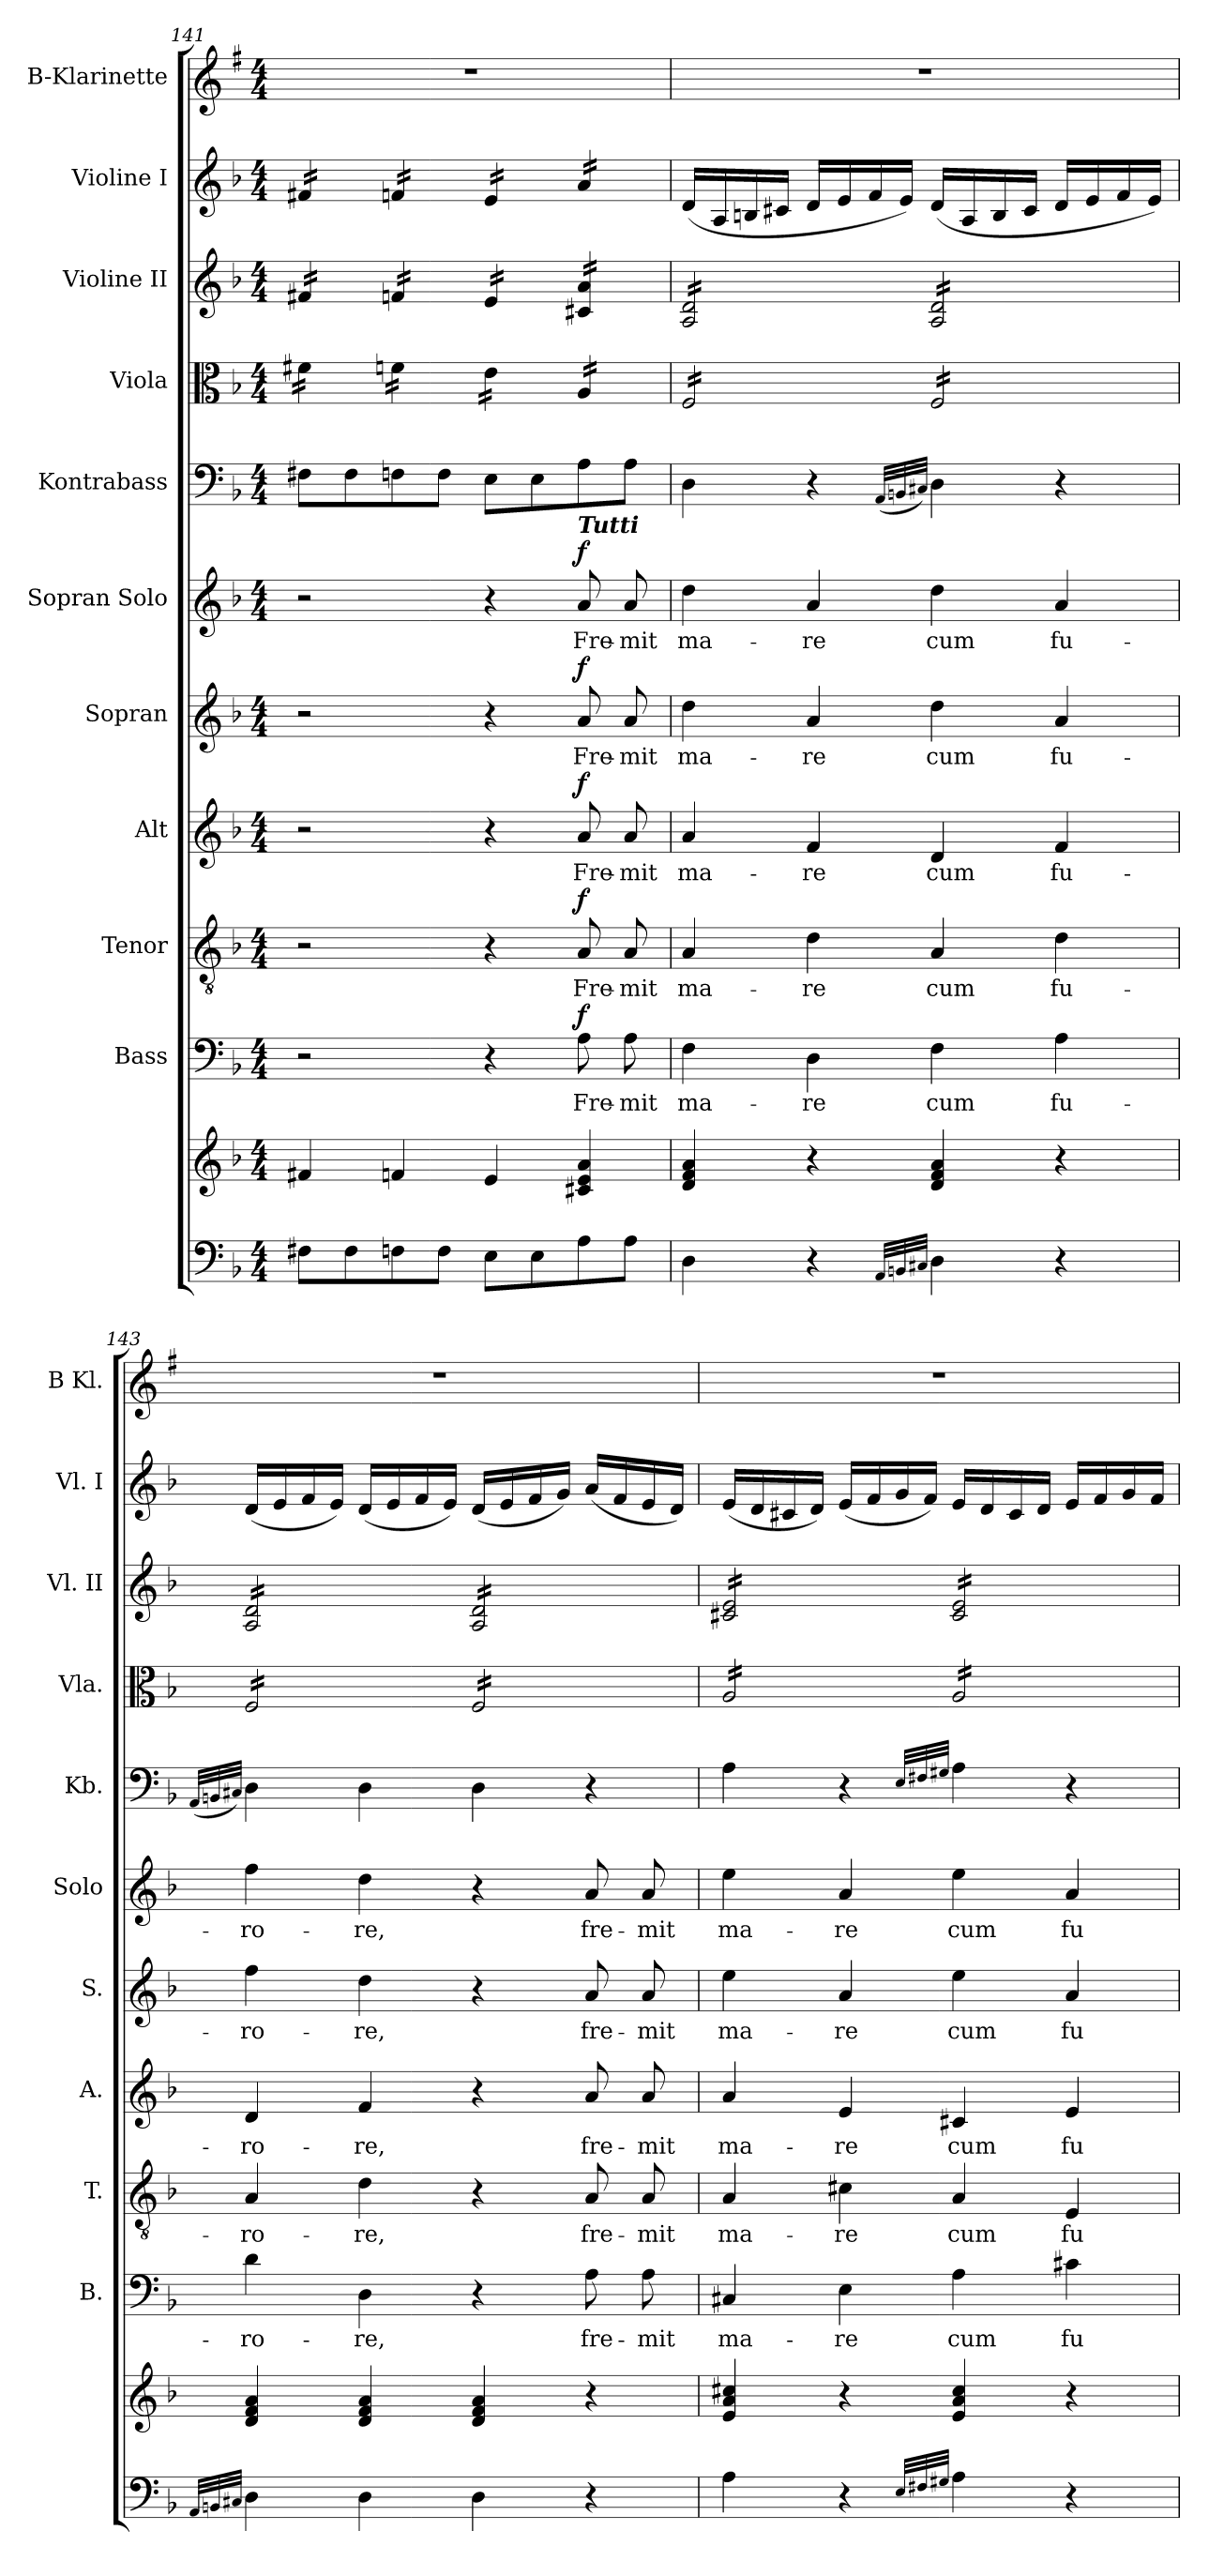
**kern	**kern	**kern	**text	**dynam	**kern	**text	**dynam	**kern	**text	**dynam	**kern	**text	**dynam	**kern	**text	**dynam	**kern	**kern	**kern	**kern	**kern
*part11	*part11	*part10	*part10	*part10	*part9	*part9	*part9	*part8	*part8	*part8	*part7	*part7	*part7	*part6	*part6	*part6	*part5	*part4	*part3	*part2	*part1
*staff12	*staff11	*staff10	*staff10	*staff10	*staff9	*staff9	*staff9	*staff8	*staff8	*staff8	*staff7	*staff7	*staff7	*staff6	*staff6	*staff6	*staff5	*staff4	*staff3	*staff2	*staff1
*	*	*I"Bass	*	*	*I"Tenor	*	*	*I"Alt	*	*	*I"Sopran	*	*	*I"Sopran Solo	*	*	*I"Kontrabass	*I"Viola	*I"Violine II	*I"Violine I	*I"B-Klarinette
*	*	*I'B.	*	*	*I'T.	*	*	*I'A.	*	*	*I'S.	*	*	*I'Solo	*	*	*I'Kb.	*I'Vla.	*I'Vl. II	*I'Vl. I	*I'B Kl.
*clefF4	*clefG2	*clefF4	*	*	*clefGv2	*	*	*clefG2	*	*	*clefG2	*	*	*clefG2	*	*	*clefF4	*clefC3	*clefG2	*clefG2	*clefG2
*	*	*	*	*	*	*	*	*	*	*	*	*	*	*	*	*	*ITrd7c12	*	*	*	*ITrd1c2
*k[b-]	*k[b-]	*k[b-]	*	*	*k[b-]	*	*	*k[b-]	*	*	*k[b-]	*	*	*k[b-]	*	*	*k[b-]	*k[b-]	*k[b-]	*k[b-]	*k[b-]
*F:	*F:	*F:	*	*	*F:	*	*	*F:	*	*	*F:	*	*	*F:	*	*	*F:	*F:	*F:	*F:	*F:
*M4/4	*M4/4	*M4/4	*	*	*M4/4	*	*	*M4/4	*	*	*M4/4	*	*	*M4/4	*	*	*M4/4	*M4/4	*M4/4	*M4/4	*M4/4
=141	=141	=141	=141	=141	=141	=141	=141	=141	=141	=141	=141	=141	=141	=141	=141	=141	=141	=141	=141	=141	=141
*	*	*	*	*	*	*	*	*	*	*	*	*	*	*	*	*	*	*tremolo	*	*	*
*	*	*	*	*	*	*	*	*	*	*	*	*	*	*	*	*	*	*	*tremolo	*	*
*	*	*	*	*	*	*	*	*	*	*	*	*	*	*	*	*	*	*	*	*tremolo	*
8F#X\L	4f#X/	2r	.	.	2r	.	.	2r	.	.	2r	.	.	2r	.	.	8FF#X\L	16f#X\LL	16f#X/LL	16f#X/LL	1r
.	.	.	.	.	.	.	.	.	.	.	.	.	.	.	.	.	.	16f#X\	16f#X/	16f#X/	.
8F#\	.	.	.	.	.	.	.	.	.	.	.	.	.	.	.	.	8FF#\	16f#X\	16f#X/	16f#X/	.
.	.	.	.	.	.	.	.	.	.	.	.	.	.	.	.	.	.	16f#X\JJ	16f#X/JJ	16f#X/JJ	.
8Fn\	4fn/	.	.	.	.	.	.	.	.	.	.	.	.	.	.	.	8FFn\	16fn\LL	16fn/LL	16fn/LL	.
.	.	.	.	.	.	.	.	.	.	.	.	.	.	.	.	.	.	16fn\	16fn/	16fn/	.
8F\J	.	.	.	.	.	.	.	.	.	.	.	.	.	.	.	.	8FF\J	16fn\	16fn/	16fn/	.
.	.	.	.	.	.	.	.	.	.	.	.	.	.	.	.	.	.	16fn\JJ	16fn/JJ	16fn/JJ	.
8E\L	4e/	4r	.	.	4r	.	.	4r	.	.	4r	.	.	4r	.	.	8EE\L	16e\LL	16e/LL	16e/LL	.
.	.	.	.	.	.	.	.	.	.	.	.	.	.	.	.	.	.	16e\	16e/	16e/	.
8E\	.	.	.	.	.	.	.	.	.	.	.	.	.	.	.	.	8EE\	16e\	16e/	16e/	.
.	.	.	.	.	.	.	.	.	.	.	.	.	.	.	.	.	.	16e\JJ	16e/JJ	16e/JJ	.
!	!	!	!	!	!	!	!	!	!	!	!	!	!	!LO:TX:a:Bi:t=Tutti	!	!	!	!	!	!	!
!	!	!	!LO:LY:b	!LO:DY:a	!	!LO:LY:b	!LO:DY:a	!	!LO:LY:b	!LO:DY:a	!	!LO:LY:b	!LO:DY:a	!	!LO:LY:b	!LO:DY:a	!	!	!	!	!
8A\	4c#X/ 4e/ 4a/	8A\	Fre-	f	8A/	Fre-	f	8a/	Fre-	f	8a/	Fre-	f	8a/	Fre-	f	8AA\	16A/LL	16c#X/ 16a/LL	16a/LL	.
.	.	.	.	.	.	.	.	.	.	.	.	.	.	.	.	.	.	16A/	16c#X/ 16a/	16a/	.
!	!	!	!LO:LY:b	!	!	!LO:LY:b	!	!	!LO:LY:b	!	!	!LO:LY:b	!	!	!LO:LY:b	!	!	!	!	!	!
8A\J	.	8A\	-mit	.	8A/	-mit	.	8a/	-mit	.	8a/	-mit	.	8a/	-mit	.	8AA\J	16A/	16c#X/ 16a/	16a/	.
.	.	.	.	.	.	.	.	.	.	.	.	.	.	.	.	.	.	16A/JJ	16c#X/ 16a/JJ	16a/JJ	.
*	*	*	*	*	*	*	*	*	*	*	*	*	*	*	*	*	*	*	*	*Xtremolo	*
=142	=142	=142	=142	=142	=142	=142	=142	=142	=142	=142	=142	=142	=142	=142	=142	=142	=142	=142	=142	=142	=142
!	!	!	!LO:LY:b	!	!	!LO:LY:b	!	!	!LO:LY:b	!	!	!LO:LY:b	!	!	!LO:LY:b	!	!	!	!	!	!
4D\	4d/ 4f/ 4a/	4F\	ma-	.	4A/	ma-	.	4a/	ma-	.	4dd\	ma-	.	4dd\	ma-	.	4DD\	16F/LL	16A/ 16d/LL	(<16d/LL	1r
.	.	.	.	.	.	.	.	.	.	.	.	.	.	.	.	.	.	16F/	16A/ 16d/	16A/	.
.	.	.	.	.	.	.	.	.	.	.	.	.	.	.	.	.	.	16F/	16A/ 16d/	16Bn/	.
.	.	.	.	.	.	.	.	.	.	.	.	.	.	.	.	.	.	16F/	16A/ 16d/	16c#X/JJ	.
!	!	!	!LO:LY:b	!	!	!LO:LY:b	!	!	!LO:LY:b	!	!	!LO:LY:b	!	!	!LO:LY:b	!	!	!	!	!	!
4r	4r	4D\	-re	.	4d\	-re	.	4f/	-re	.	4a/	-re	.	4a/	-re	.	4r	16F/	16A/ 16d/	16d/LL	.
.	.	.	.	.	.	.	.	.	.	.	.	.	.	.	.	.	.	16F/	16A/ 16d/	16e/	.
.	.	.	.	.	.	.	.	.	.	.	.	.	.	.	.	.	.	16F/	16A/ 16d/	16f/	.
.	.	.	.	.	.	.	.	.	.	.	.	.	.	.	.	.	.	16F/JJ	16A/ 16d/JJ	16e/JJ)	.
32qAA/LLL	.	.	.	.	.	.	.	.	.	.	.	.	.	.	.	.	(<32qAAA/LLL	.	.	.	.
32qBBn/	.	.	.	.	.	.	.	.	.	.	.	.	.	.	.	.	32qBBBn/	.	.	.	.
32qC#X/JJJ	.	.	.	.	.	.	.	.	.	.	.	.	.	.	.	.	32qCC#X/JJJ)	.	.	.	.
!	!	!	!LO:LY:b	!	!	!LO:LY:b	!	!	!LO:LY:b	!	!	!LO:LY:b	!	!	!LO:LY:b	!	!	!	!	!	!
4D\	4d/ 4f/ 4a/	4F\	cum	.	4A/	cum	.	4d/	cum	.	4dd\	cum	.	4dd\	cum	.	4DD\	16F/LL	16A/ 16d/LL	(<16d/LL	.
.	.	.	.	.	.	.	.	.	.	.	.	.	.	.	.	.	.	16F/	16A/ 16d/	16A/	.
.	.	.	.	.	.	.	.	.	.	.	.	.	.	.	.	.	.	16F/	16A/ 16d/	16B/	.
.	.	.	.	.	.	.	.	.	.	.	.	.	.	.	.	.	.	16F/	16A/ 16d/	16c#/JJ	.
!	!	!	!LO:LY:b	!	!	!LO:LY:b	!	!	!LO:LY:b	!	!	!LO:LY:b	!	!	!LO:LY:b	!	!	!	!	!	!
4r	4r	4A\	fu-	.	4d\	fu-	.	4f/	fu-	.	4a/	fu-	.	4a/	fu-	.	4r	16F/	16A/ 16d/	16d/LL	.
.	.	.	.	.	.	.	.	.	.	.	.	.	.	.	.	.	.	16F/	16A/ 16d/	16e/	.
.	.	.	.	.	.	.	.	.	.	.	.	.	.	.	.	.	.	16F/	16A/ 16d/	16f/	.
.	.	.	.	.	.	.	.	.	.	.	.	.	.	.	.	.	.	16F/JJ	16A/ 16d/JJ	16e/JJ)	.
!!LO:PB:g=z
=143	=143	=143	=143	=143	=143	=143	=143	=143	=143	=143	=143	=143	=143	=143	=143	=143	=143	=143	=143	=143	=143
32qAA/LLL	.	.	.	.	.	.	.	.	.	.	.	.	.	.	.	.	(<32qAAA/LLL	.	.	.	.
32qBBn/	.	.	.	.	.	.	.	.	.	.	.	.	.	.	.	.	32qBBBn/	.	.	.	.
32qC#X/JJJ	.	.	.	.	.	.	.	.	.	.	.	.	.	.	.	.	32qCC#X/JJJ)	.	.	.	.
!	!	!	!LO:LY:b	!	!	!LO:LY:b	!	!	!LO:LY:b	!	!	!LO:LY:b	!	!	!LO:LY:b	!	!	!	!	!	!
4D\	4d/ 4f/ 4a/	4d\	-ro-	.	4A/	-ro-	.	4d/	-ro-	.	4ff\	-ro-	.	4ff\	-ro-	.	4DD\	16F/LL	16A/ 16d/LL	(<16d/LL	1r
.	.	.	.	.	.	.	.	.	.	.	.	.	.	.	.	.	.	16F/	16A/ 16d/	16e/	.
.	.	.	.	.	.	.	.	.	.	.	.	.	.	.	.	.	.	16F/	16A/ 16d/	16f/	.
.	.	.	.	.	.	.	.	.	.	.	.	.	.	.	.	.	.	16F/	16A/ 16d/	16e/JJ)	.
!	!	!	!LO:LY:b	!	!	!LO:LY:b	!	!	!LO:LY:b	!	!	!LO:LY:b	!	!	!LO:LY:b	!	!	!	!	!	!
4D\	4d/ 4f/ 4a/	4D\	-re,	.	4d\	-re,	.	4f/	-re,	.	4dd\	-re,	.	4dd\	-re,	.	4DD\	16F/	16A/ 16d/	(<16d/LL	.
.	.	.	.	.	.	.	.	.	.	.	.	.	.	.	.	.	.	16F/	16A/ 16d/	16e/	.
.	.	.	.	.	.	.	.	.	.	.	.	.	.	.	.	.	.	16F/	16A/ 16d/	16f/	.
.	.	.	.	.	.	.	.	.	.	.	.	.	.	.	.	.	.	16F/JJ	16A/ 16d/JJ	16e/JJ)	.
4D\	4d/ 4f/ 4a/	4r	.	.	4r	.	.	4r	.	.	4r	.	.	4r	.	.	4DD\	16F/LL	16A/ 16d/LL	(<16d/LL	.
.	.	.	.	.	.	.	.	.	.	.	.	.	.	.	.	.	.	16F/	16A/ 16d/	16e/	.
.	.	.	.	.	.	.	.	.	.	.	.	.	.	.	.	.	.	16F/	16A/ 16d/	16f/	.
.	.	.	.	.	.	.	.	.	.	.	.	.	.	.	.	.	.	16F/	16A/ 16d/	16g/JJ)	.
!	!	!	!LO:LY:b	!	!	!LO:LY:b	!	!	!LO:LY:b	!	!	!LO:LY:b	!	!	!LO:LY:b	!	!	!	!	!	!
4r	4r	8A\	fre-	.	8A/	fre-	.	8a/	fre-	.	8a/	fre-	.	8a/	fre-	.	4r	16F/	16A/ 16d/	(<16a/LL	.
.	.	.	.	.	.	.	.	.	.	.	.	.	.	.	.	.	.	16F/	16A/ 16d/	16f/	.
!	!	!	!LO:LY:b	!	!	!LO:LY:b	!	!	!LO:LY:b	!	!	!LO:LY:b	!	!	!LO:LY:b	!	!	!	!	!	!
.	.	8A\	-mit	.	8A/	-mit	.	8a/	-mit	.	8a/	-mit	.	8a/	-mit	.	.	16F/	16A/ 16d/	16e/	.
.	.	.	.	.	.	.	.	.	.	.	.	.	.	.	.	.	.	16F/JJ	16A/ 16d/JJ	16d/JJ)	.
=144	=144	=144	=144	=144	=144	=144	=144	=144	=144	=144	=144	=144	=144	=144	=144	=144	=144	=144	=144	=144	=144
!	!	!	!LO:LY:b	!	!	!LO:LY:b	!	!	!LO:LY:b	!	!	!LO:LY:b	!	!	!LO:LY:b	!	!	!	!	!	!
4A\	4e/ 4a/ 4cc#X/	4C#X/	ma-	.	4A/	ma-	.	4a/	ma-	.	4ee\	ma-	.	4ee\	ma-	.	4AA\	16A/LL	16c#X/ 16e/LL	(<16e/LL	1r
.	.	.	.	.	.	.	.	.	.	.	.	.	.	.	.	.	.	16A/	16c#X/ 16e/	16d/	.
.	.	.	.	.	.	.	.	.	.	.	.	.	.	.	.	.	.	16A/	16c#X/ 16e/	16c#X/	.
.	.	.	.	.	.	.	.	.	.	.	.	.	.	.	.	.	.	16A/	16c#X/ 16e/	16d/JJ)	.
!	!	!	!LO:LY:b	!	!	!LO:LY:b	!	!	!LO:LY:b	!	!	!LO:LY:b	!	!	!LO:LY:b	!	!	!	!	!	!
4r	4r	4E\	-re	.	4c#X\	-re	.	4e/	-re	.	4a/	-re	.	4a/	-re	.	4r	16A/	16c#X/ 16e/	(<16e/LL	.
.	.	.	.	.	.	.	.	.	.	.	.	.	.	.	.	.	.	16A/	16c#X/ 16e/	16f/	.
.	.	.	.	.	.	.	.	.	.	.	.	.	.	.	.	.	.	16A/	16c#X/ 16e/	16g/	.
.	.	.	.	.	.	.	.	.	.	.	.	.	.	.	.	.	.	16A/JJ	16c#X/ 16e/JJ	16f/JJ)	.
32qE/LLL	.	.	.	.	.	.	.	.	.	.	.	.	.	.	.	.	32qEE/LLL	.	.	.	.
32qF#X/	.	.	.	.	.	.	.	.	.	.	.	.	.	.	.	.	32qFF#X/	.	.	.	.
32qG#X/JJJ	.	.	.	.	.	.	.	.	.	.	.	.	.	.	.	.	32qGG#X/JJJ	.	.	.	.
!	!	!	!LO:LY:b	!	!	!LO:LY:b	!	!	!LO:LY:b	!	!	!LO:LY:b	!	!	!LO:LY:b	!	!	!	!	!	!
4A\	4e/ 4a/ 4cc#/	4A\	cum	.	4A/	cum	.	4c#X/	cum	.	4ee\	cum	.	4ee\	cum	.	4AA\	16A/LL	16c#/ 16e/LL	16e/LL	.
.	.	.	.	.	.	.	.	.	.	.	.	.	.	.	.	.	.	16A/	16c#/ 16e/	16d/	.
.	.	.	.	.	.	.	.	.	.	.	.	.	.	.	.	.	.	16A/	16c#/ 16e/	16c#/	.
.	.	.	.	.	.	.	.	.	.	.	.	.	.	.	.	.	.	16A/	16c#/ 16e/	16d/JJ	.
!	!	!	!LO:LY:b	!	!	!LO:LY:b	!	!	!LO:LY:b	!	!	!LO:LY:b	!	!	!LO:LY:b	!	!	!	!	!	!
4r	4r	4c#X\	fu-	.	4E/	fu-	.	4e/	fu-	.	4a/	fu-	.	4a/	fu-	.	4r	16A/	16c#/ 16e/	16e/LL	.
.	.	.	.	.	.	.	.	.	.	.	.	.	.	.	.	.	.	16A/	16c#/ 16e/	16f/	.
.	.	.	.	.	.	.	.	.	.	.	.	.	.	.	.	.	.	16A/	16c#/ 16e/	16g/	.
.	.	.	.	.	.	.	.	.	.	.	.	.	.	.	.	.	.	16A/JJ	16c#/ 16e/JJ	16f/JJ	.
*	*	*	*	*	*	*	*	*	*	*	*	*	*	*	*	*	*	*	*Xtremolo	*	*
*	*	*	*	*	*	*	*	*	*	*	*	*	*	*	*	*	*	*Xtremolo	*	*	*
=	=	=	=	=	=	=	=	=	=	=	=	=	=	=	=	=	=	=	=	=	=
*-	*-	*-	*-	*-	*-	*-	*-	*-	*-	*-	*-	*-	*-	*-	*-	*-	*-	*-	*-	*-	*-
